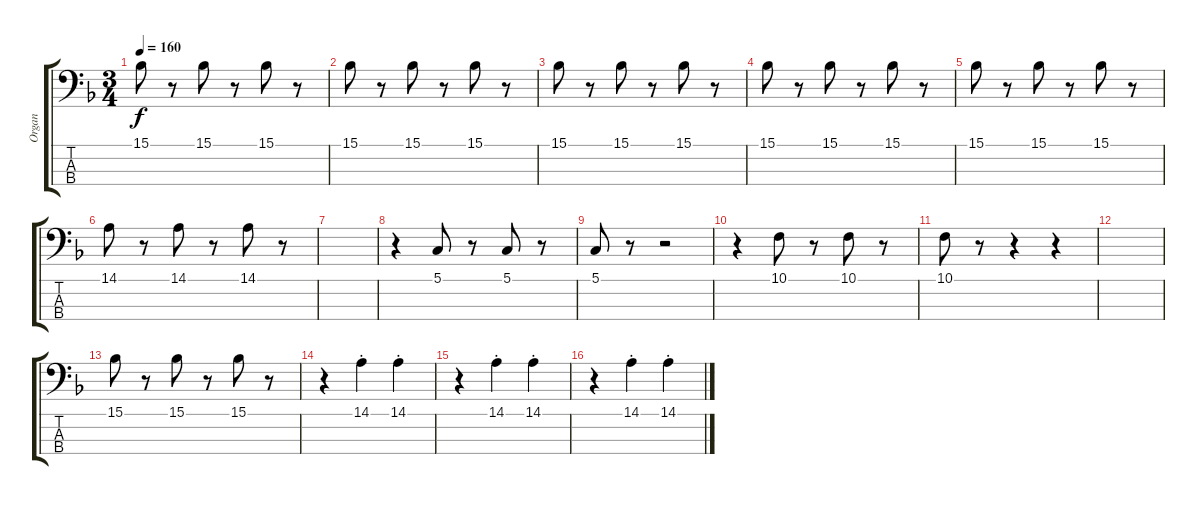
\track ("Organ" "Organ") {instrument stringensemble1}
\staff {score tabs}
\tuning (G2 D2 A1 E1) {hide}
\ts (3 4)
\tempo 160
\clef f4
\ks f
15.1.8{dy f} r.8 15.1.8 r.8 15.1.8 r.8 |
15.1.8 r.8 15.1.8 r.8 15.1.8 r.8 |
15.1.8 r.8 15.1.8 r.8 15.1.8 r.8 |
15.1.8 r.8 15.1.8 r.8 15.1.8 r.8 |
15.1.8 r.8 15.1.8 r.8 15.1.8 r.8 |
14.1.8 r.8 14.1.8 r.8 14.1.8 r.8 |
|
r.4 5.1.8 r.8 5.1.8 r.8 |
5.1.8 r.8 r.2 |
r.4 10.1.8 r.8 10.1.8 r.8 |
10.1.8 r.8 r.4 r.4 |
|
15.1.8 r.8 15.1.8 r.8 15.1.8 r.8 |
r.4 14.1{st}.4 14.1{st}.4 |
r.4 14.1{st}.4 14.1{st}.4 |
r.4 14.1{st}.4 14.1{st}.4
